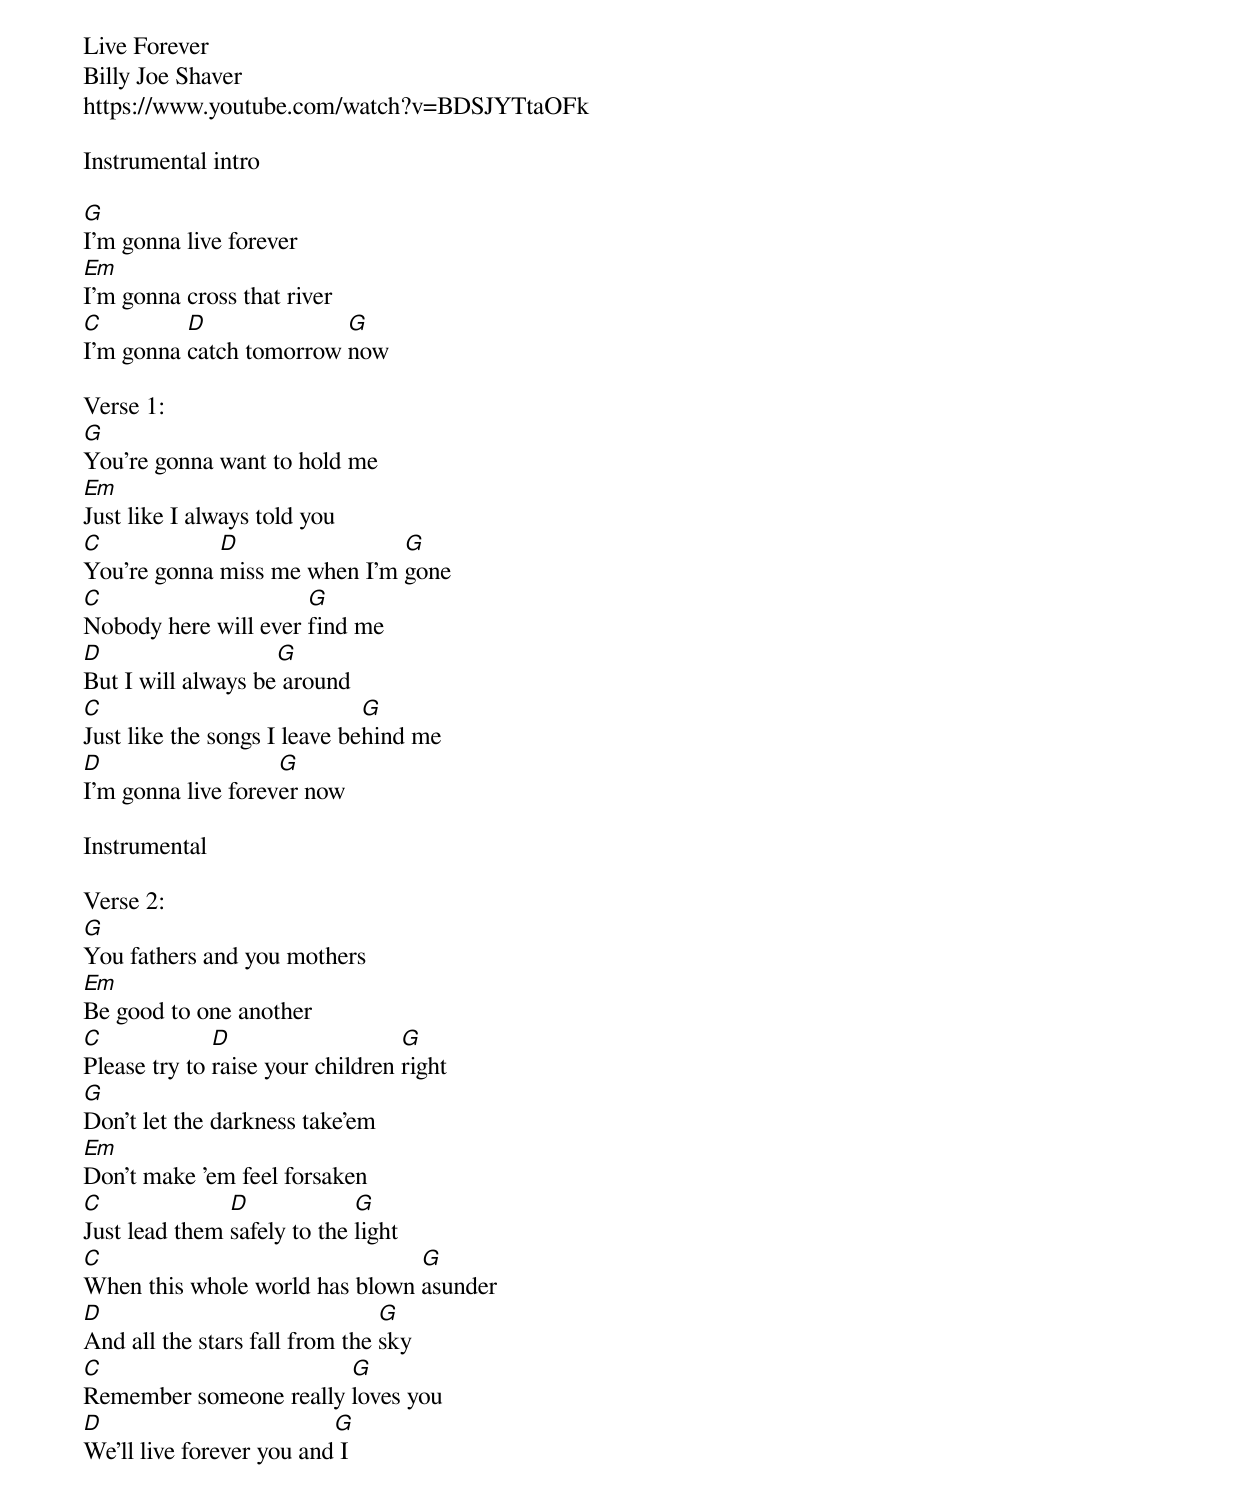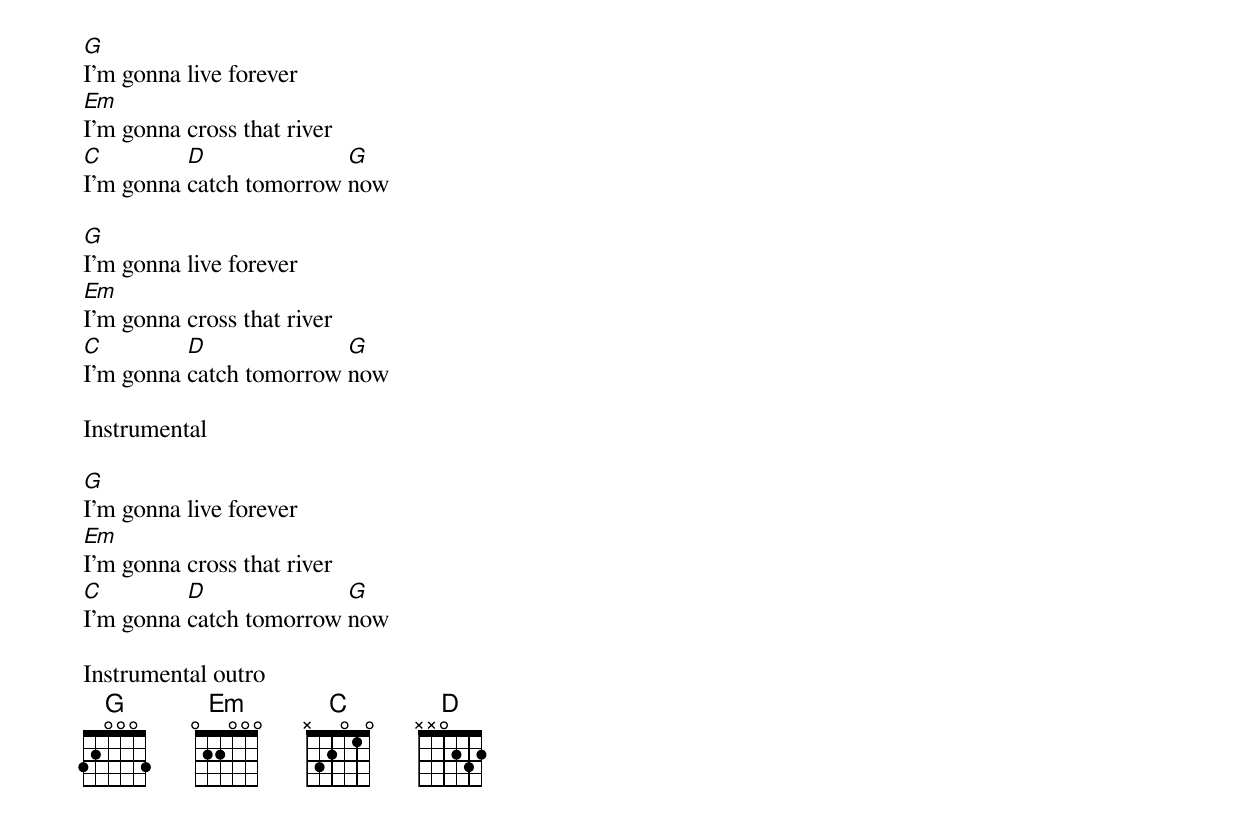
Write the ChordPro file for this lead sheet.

Live Forever
Billy Joe Shaver
https://www.youtube.com/watch?v=BDSJYTtaOFk

Instrumental intro

[G]I'm gonna live forever
[Em]I'm gonna cross that river
[C]I'm gonna [D]catch tomorrow [G]now

Verse 1:
[G]You're gonna want to hold me
[Em]Just like I always told you
[C]You're gonna [D]miss me when I'm [G]gone
[C]Nobody here will ever [G]find me
[D]But I will always be[G] around
[C]Just like the songs I leave be[G]hind me
[D]I'm gonna live forev[G]er now

Instrumental

Verse 2:
[G]You fathers and you mothers
[Em]Be good to one another
[C]Please try to [D]raise your children [G]right
[G]Don't let the darkness take'em
[Em]Don't make 'em feel forsaken
[C]Just lead them [D]safely to the [G]light
[C]When this whole world has blown [G]asunder
[D]And all the stars fall from the [G]sky
[C]Remember someone really [G]loves you
[D]We'll live forever you and[G] I

[G]I'm gonna live forever
[Em]I'm gonna cross that river
[C]I'm gonna [D]catch tomorrow [G]now

[G]I'm gonna live forever
[Em]I'm gonna cross that river
[C]I'm gonna [D]catch tomorrow [G]now

Instrumental

[G]I'm gonna live forever
[Em]I'm gonna cross that river
[C]I'm gonna [D]catch tomorrow [G]now

Instrumental outro
